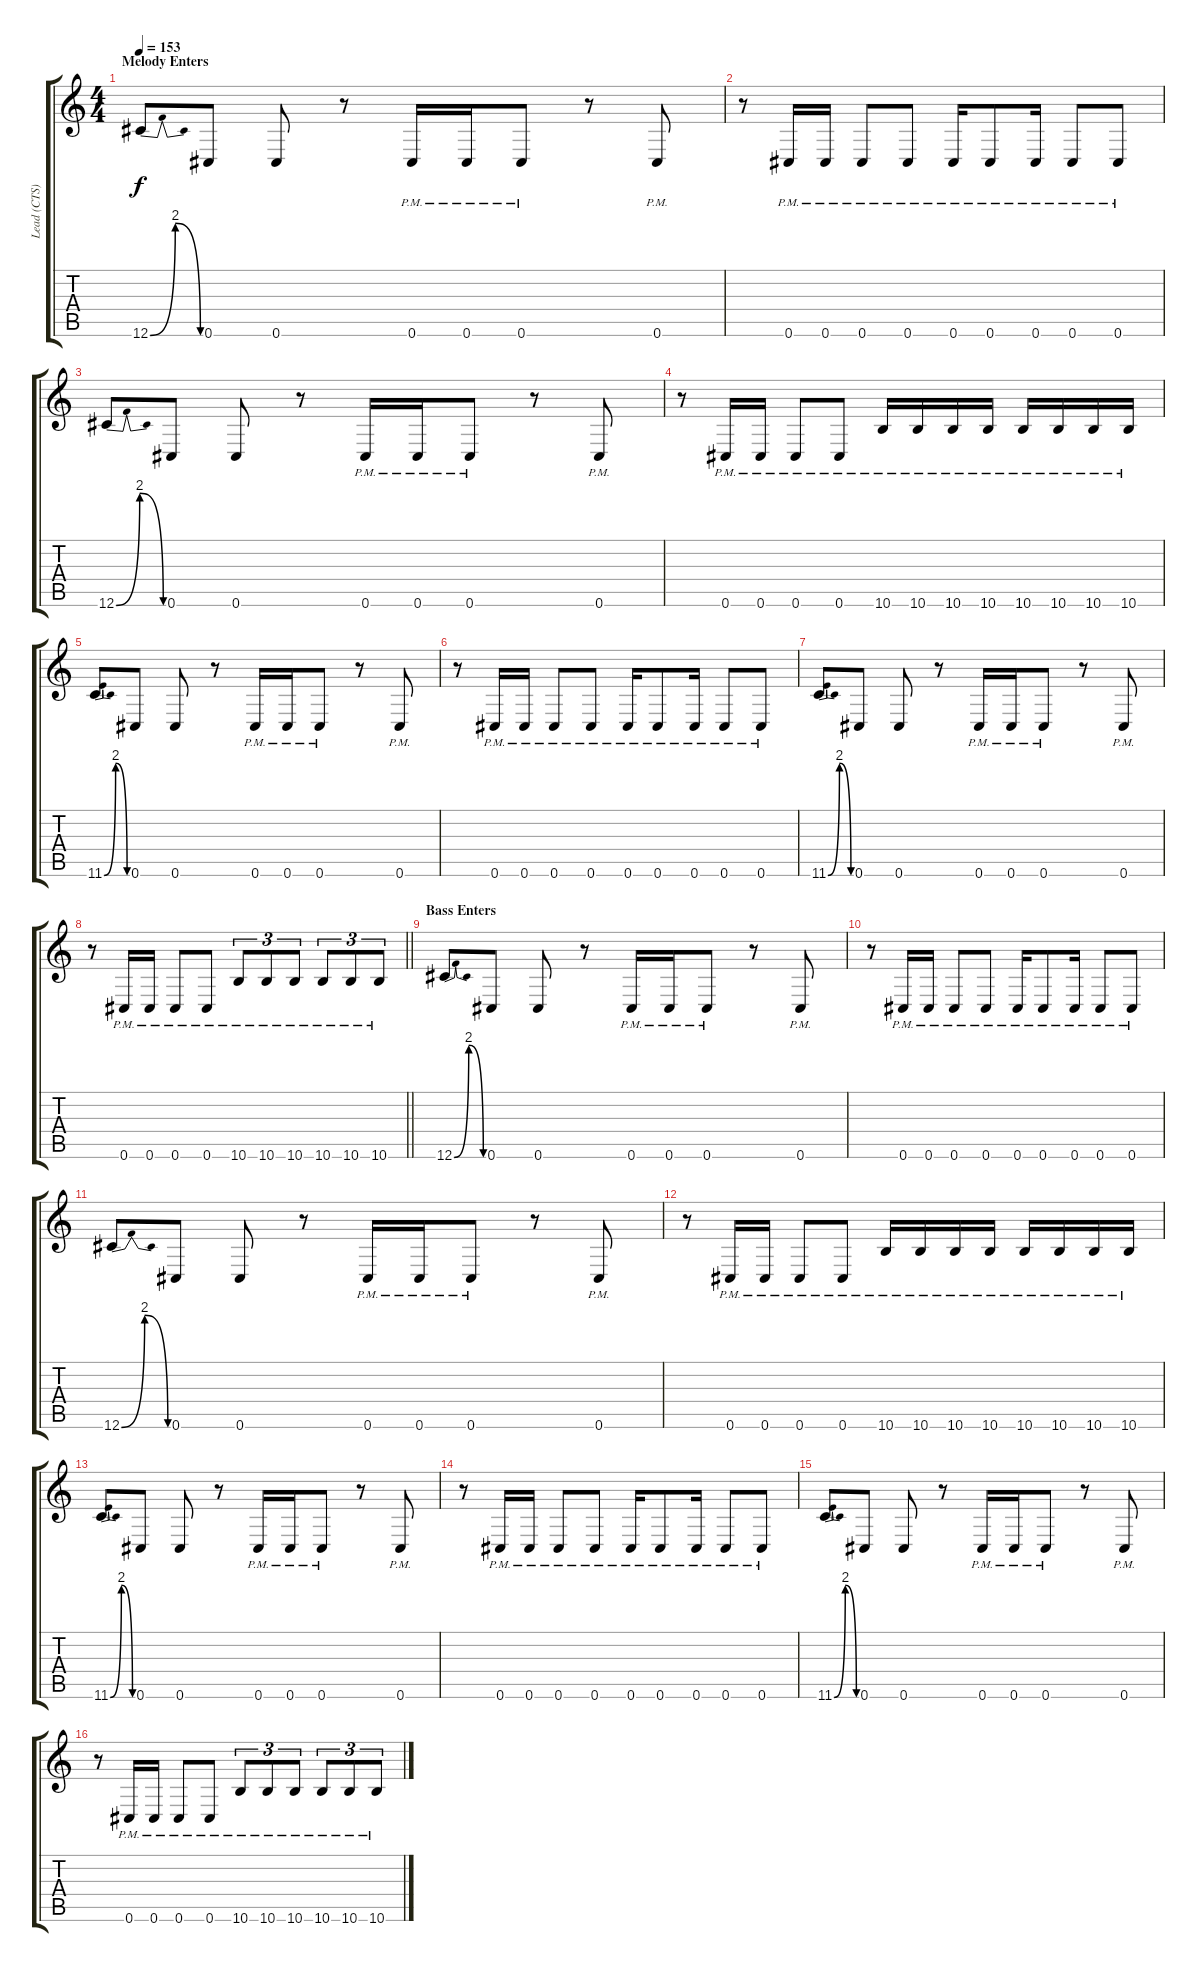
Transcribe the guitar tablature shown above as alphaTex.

\track ("Lead (CTS) / Rythm (IW)" "Lead (CTS)") {instrument distortionguitar}
\staff {score tabs}
\tuning (Eb4 Bb3 Gb3 Db3 Ab2 Db2) {hide}
\ts (4 4)
\section ("" "Melody Enters")
\tempo 153
\clef g2
\ks c
12.6{be (bendrelease 0 0 30 8 30 8 60 0)}.8{dy f} 0.6.8 0.6.8 r.8 0.6{pm}.16 0.6{pm}.16 0.6{pm}.8 r.8 0.6{pm}.8 |
r.8 0.6{pm}.16 0.6{pm}.16 0.6{pm}.8 0.6{pm}.8 0.6{pm}.16 0.6{pm}.8 0.6{pm}.16 0.6{pm}.8 0.6{pm}.8 |
12.6{be (bendrelease 0 0 30 8 30 8 60 0)}.8 0.6.8 0.6.8 r.8 0.6{pm}.16 0.6{pm}.16 0.6{pm}.8 r.8 0.6{pm}.8 |
r.8 0.6{pm}.16 0.6{pm}.16 0.6{pm}.8 0.6{pm}.8 10.6{pm}.16 10.6{pm}.16 10.6{pm}.16 10.6{pm}.16 10.6{pm}.16 10.6{pm}.16 10.6{pm}.16 10.6{pm}.16 |
11.6{be (bendrelease 0 0 30 8 30 8 60 0)}.8 0.6.8 0.6.8 r.8 0.6{pm}.16 0.6{pm}.16 0.6{pm}.8 r.8 0.6{pm}.8 |
r.8 0.6{pm}.16 0.6{pm}.16 0.6{pm}.8 0.6{pm}.8 0.6{pm}.16 0.6{pm}.8 0.6{pm}.16 0.6{pm}.8 0.6{pm}.8 |
11.6{be (bendrelease 0 0 30 8 30 8 60 0)}.8 0.6.8 0.6.8 r.8 0.6{pm}.16 0.6{pm}.16 0.6{pm}.8 r.8 0.6{pm}.8 |
\barLineRight lightlight
r.8 0.6{pm}.16 0.6{pm}.16 0.6{pm}.8 0.6{pm}.8 10.6{pm}.8{tu (3 2)} 10.6{pm}.8{tu (3 2)} 10.6{pm}.8{tu (3 2)} 10.6{pm}.8{tu (3 2)} 10.6{pm}.8{tu (3 2)} 10.6{pm}.8{tu (3 2)} |
\section ("" "Bass Enters")
12.6{be (bendrelease 0 0 30 8 30 8 60 0)}.8 0.6.8 0.6.8 r.8 0.6{pm}.16 0.6{pm}.16 0.6{pm}.8 r.8 0.6{pm}.8 |
r.8 0.6{pm}.16 0.6{pm}.16 0.6{pm}.8 0.6{pm}.8 0.6{pm}.16 0.6{pm}.8 0.6{pm}.16 0.6{pm}.8 0.6{pm}.8 |
12.6{be (bendrelease 0 0 30 8 30 8 60 0)}.8 0.6.8 0.6.8 r.8 0.6{pm}.16 0.6{pm}.16 0.6{pm}.8 r.8 0.6{pm}.8 |
r.8 0.6{pm}.16 0.6{pm}.16 0.6{pm}.8 0.6{pm}.8 10.6{pm}.16 10.6{pm}.16 10.6{pm}.16 10.6{pm}.16 10.6{pm}.16 10.6{pm}.16 10.6{pm}.16 10.6{pm}.16 |
11.6{be (bendrelease 0 0 30 8 30 8 60 0)}.8 0.6.8 0.6.8 r.8 0.6{pm}.16 0.6{pm}.16 0.6{pm}.8 r.8 0.6{pm}.8 |
r.8 0.6{pm}.16 0.6{pm}.16 0.6{pm}.8 0.6{pm}.8 0.6{pm}.16 0.6{pm}.8 0.6{pm}.16 0.6{pm}.8 0.6{pm}.8 |
11.6{be (bendrelease 0 0 30 8 30 8 60 0)}.8 0.6.8 0.6.8 r.8 0.6{pm}.16 0.6{pm}.16 0.6{pm}.8 r.8 0.6{pm}.8 |
r.8 0.6{pm}.16 0.6{pm}.16 0.6{pm}.8 0.6{pm}.8 10.6{pm}.8{tu (3 2)} 10.6{pm}.8{tu (3 2)} 10.6{pm}.8{tu (3 2)} 10.6{pm}.8{tu (3 2)} 10.6{pm}.8{tu (3 2)} 10.6{pm}.8{tu (3 2)}
